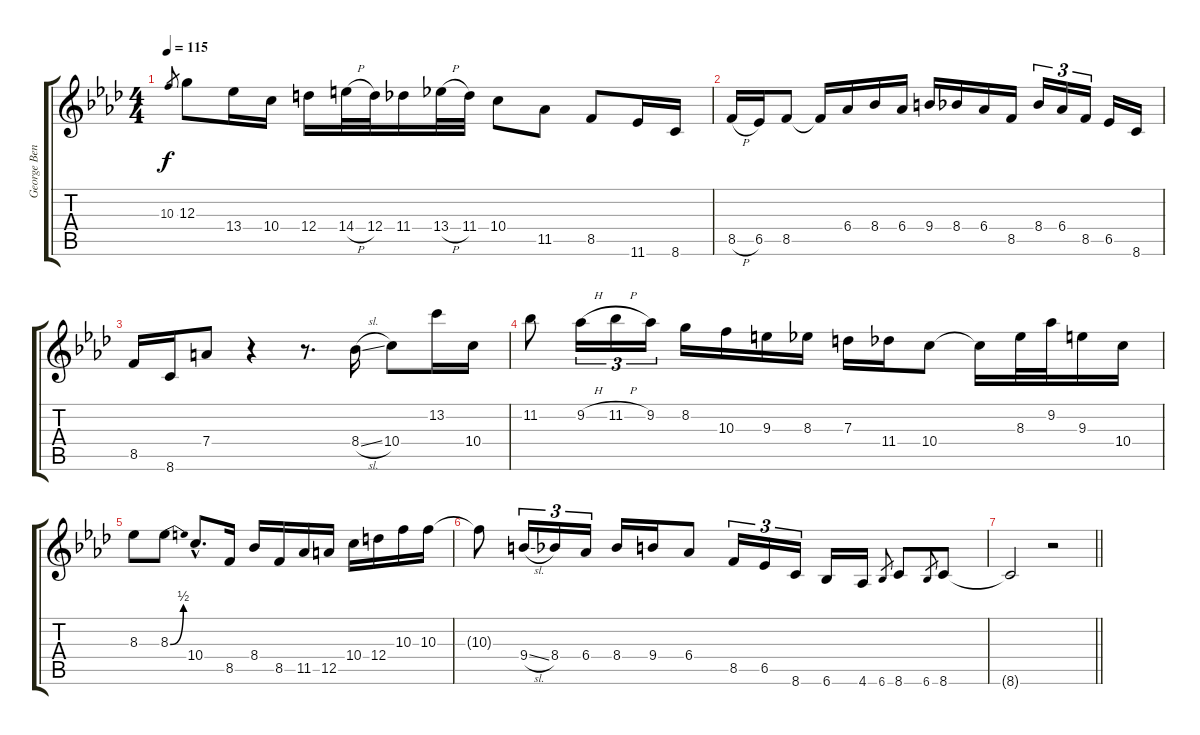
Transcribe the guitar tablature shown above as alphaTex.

\track ("George Benson" "George Ben") {instrument electricguitarjazz}
\staff {score tabs}
\tuning (E4 B3 G3 D3 A2 E2) {hide}
\ts (4 4)
\tempo 115
\clef g2
\ks ab
10.3.8{gr dy f} 12.3.8 13.4.16 10.4.16 12.4.16 14.4{h}.32 12.4.32 11.4.16 13.4{h}.32 11.4.32 10.4.8 11.5.8 8.5.8 11.6.16 8.6.16 |
8.5{h}.16 6.5.16 8.5.8 8.5{t}.16 6.4.16 8.4.16 6.4.16 9.4.16 8.4.16 6.4.16 8.5.16 8.4.16{tu (3 2)} 6.4.16{tu (3 2)} 8.5.16{tu (3 2)} 6.5.16 8.6.16 |
8.5.16 8.6.16 7.4.8 r.4 r.8{d} 8.4{sl}.16 10.4.8 13.2.16 10.4.16 |
11.2.8 9.2{h}.16{tu (3 2)} 11.2{h}.16{tu (3 2)} 9.2.16{tu (3 2)} 8.2.16 10.3.16 9.3.16 8.3.16 7.3.16 11.4.16 10.4.8 10.4{t}.16 8.3.32 9.2.32 9.3.16 10.4.16 |
8.3.8 8.3{be (bend 0 0 60 2)}.8 10.4{hac}.8{d} 8.5.16 8.4.16 8.5.16 11.5.16 12.5.16 10.4.16 12.4.16 10.3.16 10.3.16 |
10.3{t}.8 9.4{sl}.16{tu (3 2)} 8.4.16{tu (3 2)} 6.4.16{tu (3 2)} 8.4.16 9.4.16 6.4.8 8.5.16{tu (3 2)} 6.5.16{tu (3 2)} 8.6.16{tu (3 2)} 6.6.16 4.6.16 6.6.8{gr} 8.6.8 6.6.8{gr} 8.6.8 |
\barLineRight lightlight
8.6{t}.2 r.2
